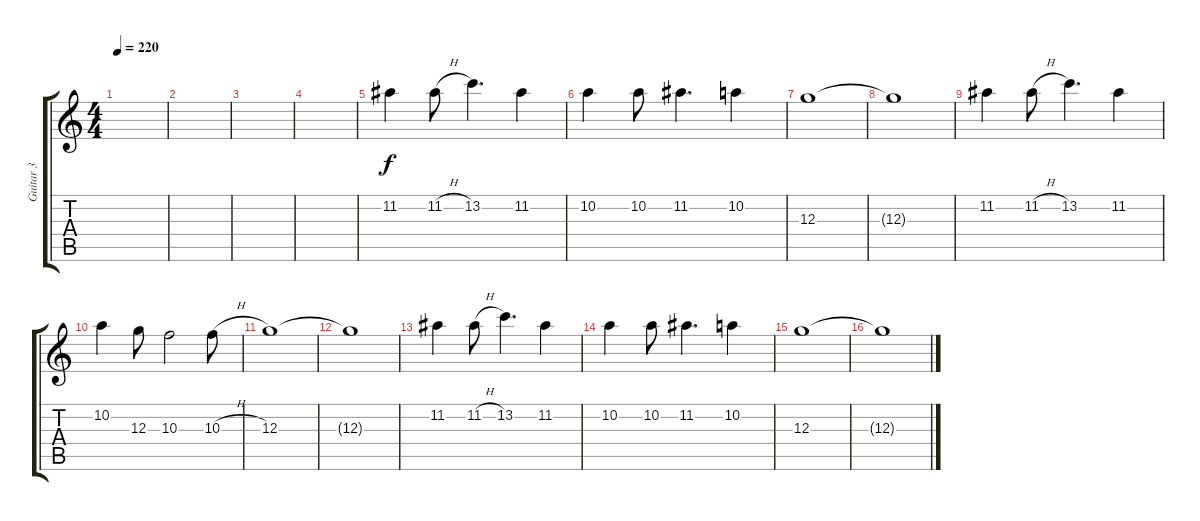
\track ("Guitar 3" "Guitar 3") {instrument acousticguitarsteel}
\staff {score tabs}
\tuning (E4 B3 G3 D3 A2 E2) {hide}
\ts (4 4)
\tempo 220
\clef g2
\ks c
|
|
|
|
11.2.4 11.2{h}.8 13.2.4{d} 11.2.4 |
10.2.4 10.2.8 11.2.4{d} 10.2.4 |
12.3.1 |
12.3{t}.1 |
11.2.4 11.2{h}.8 13.2.4{d} 11.2.4 |
10.2.4 12.3.8 10.3.2 10.3{h}.8 |
12.3.1 |
12.3{t}.1 |
11.2.4 11.2{h}.8 13.2.4{d} 11.2.4 |
10.2.4 10.2.8 11.2.4{d} 10.2.4 |
12.3.1 |
12.3{t}.1
